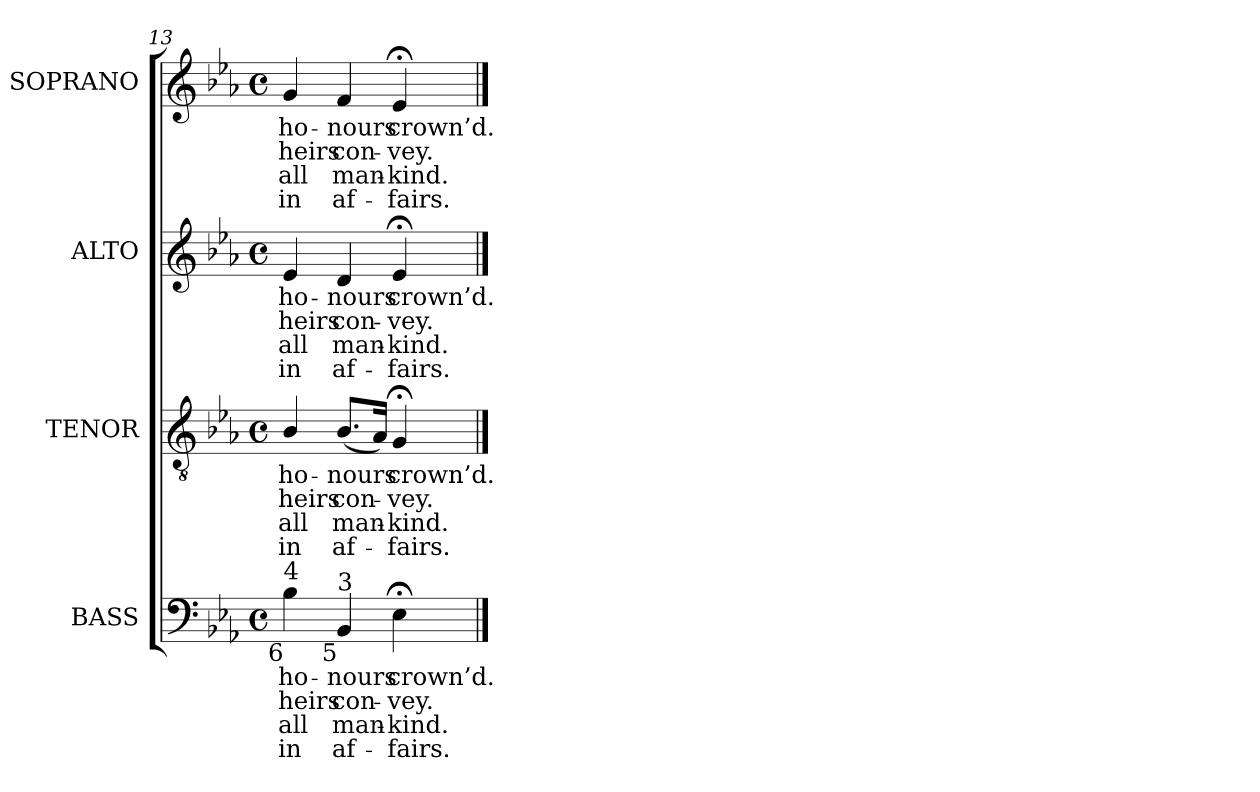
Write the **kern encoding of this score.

**kern	**text	**text	**text	**text	**kern	**text	**text	**text	**text	**kern	**text	**text	**text	**text	**kern	**text	**text	**text	**text
*part4	*part4	*part4	*part4	*part4	*part3	*part3	*part3	*part3	*part3	*part2	*part2	*part2	*part2	*part2	*part1	*part1	*part1	*part1	*part1
*staff4	*staff4	*staff4	*staff4	*staff4	*staff3	*staff3	*staff3	*staff3	*staff3	*staff2	*staff2	*staff2	*staff2	*staff2	*staff1	*staff1	*staff1	*staff1	*staff1
*I"BASS	*	*	*	*	*I"TENOR	*	*	*	*	*I"ALTO	*	*	*	*	*I"SOPRANO	*	*	*	*
*I'B.	*	*	*	*	*I'T.	*	*	*	*	*I'A.	*	*	*	*	*I'S.	*	*	*	*
*clefF4	*	*	*	*	*clefGv2	*	*	*	*	*clefG2	*	*	*	*	*clefG2	*	*	*	*
*	*	*	*	*	*ITrd7c12	*	*	*	*	*	*	*	*	*	*	*	*	*	*
*k[b-e-a-]	*	*	*	*	*k[b-e-a-]	*	*	*	*	*k[b-e-a-]	*	*	*	*	*k[b-e-a-]	*	*	*	*
*E-:	*	*	*	*	*E-:	*	*	*	*	*E-:	*	*	*	*	*E-:	*	*	*	*
*M4/4	*	*	*	*	*M4/4	*	*	*	*	*M4/4	*	*	*	*	*M4/4	*	*	*	*
*met(c)	*	*	*	*	*met(c)	*	*	*	*	*met(c)	*	*	*	*	*met(c)	*	*	*	*
=13	=13	=13	=13	=13	=13	=13	=13	=13	=13	=13	=13	=13	=13	=13	=13	=13	=13	=13	=13
!	!LO:LY:b:color=#000000	!LO:LY:b:color=#000000	!LO:LY:b:color=#000000	!LO:LY:b:color=#000000	!	!	!	!	!	!	!	!	!	!	!	!	!	!	!
!	!	!	!	!	!	!LO:LY:b:color=#000000	!LO:LY:b:color=#000000	!LO:LY:b:color=#000000	!LO:LY:b:color=#000000	!	!	!	!	!	!	!	!	!	!
!	!	!	!	!	!	!	!	!	!	!	!LO:LY:b:color=#000000	!LO:LY:b:color=#000000	!LO:LY:b:color=#000000	!LO:LY:b:color=#000000	!	!	!	!	!
!LO:TX:b:rj:t=6	!	!	!	!	!	!	!	!	!	!	!	!	!	!	!	!	!	!	!
!LO:TX:t=4	!	!	!	!	!	!	!	!	!	!	!	!	!	!	!	!	!	!	!
!	!	!	!	!	!	!	!	!	!	!	!	!	!	!	!	!LO:LY:b:color=#000000	!LO:LY:b:color=#000000	!LO:LY:b:color=#000000	!LO:LY:b:color=#000000
4B-i\	ho-	heirs	all	in	4BB-i/	ho-	heirs	all	in	4e-i/	ho-	heirs	all	in	4gi/	ho-	heirs	all	in
!	!LO:LY:b:color=#000000	!LO:LY:b:color=#000000	!LO:LY:b:color=#000000	!LO:LY:b:color=#000000	!	!	!	!	!	!	!	!	!	!	!	!	!	!	!
!	!	!	!	!	!	!LO:LY:b:color=#000000	!LO:LY:b:color=#000000	!LO:LY:b:color=#000000	!LO:LY:b:color=#000000	!	!	!	!	!	!	!	!	!	!
!	!	!	!	!	!	!	!	!	!	!	!LO:LY:b:color=#000000	!LO:LY:b:color=#000000	!LO:LY:b:color=#000000	!LO:LY:b:color=#000000	!	!	!	!	!
!LO:TX:b:rj:t=5	!	!	!	!	!	!	!	!	!	!	!	!	!	!	!	!	!	!	!
!LO:TX:t=3	!	!	!	!	!	!	!	!	!	!	!	!	!	!	!	!	!	!	!
!	!	!	!	!	!	!	!	!	!	!	!	!	!	!	!	!LO:LY:b:color=#000000	!LO:LY:b:color=#000000	!LO:LY:b:color=#000000	!LO:LY:b:color=#000000
4BB-i/	-nours	con-	man-	-af-	(8.BB-i/L	-nours	con-	man-	-af-	4di/	-nours	con-	man-	-af-	4fi/	-nours	con-	man-	-af-
.	.	.	.	.	16AA-i/Jk)	.	.	.	.	.	.	.	.	.	.	.	.	.	.
!	!LO:LY:b:color=#000000	!LO:LY:b:color=#000000	!LO:LY:b:color=#000000	!LO:LY:b:color=#000000	!	!	!	!	!	!	!	!	!	!	!	!	!	!	!
!	!	!	!	!	!	!LO:LY:b:color=#000000	!LO:LY:b:color=#000000	!LO:LY:b:color=#000000	!LO:LY:b:color=#000000	!	!	!	!	!	!	!	!	!	!
!	!	!	!	!	!	!	!	!	!	!	!LO:LY:b:color=#000000	!LO:LY:b:color=#000000	!LO:LY:b:color=#000000	!LO:LY:b:color=#000000	!	!	!	!	!
!	!	!	!	!	!	!	!	!	!	!	!	!	!	!	!	!LO:LY:b:color=#000000	!LO:LY:b:color=#000000	!LO:LY:b:color=#000000	!LO:LY:b:color=#000000
4E-;i\	crown’d.	-vey.	-kind.	fairs.	4GG;i/	crown’d.	-vey.	-kind.	fairs.	4e-;i/	crown’d.	-vey.	-kind.	fairs.	4e-;i/	crown’d.	-vey.	-kind.	fairs.
==	==	==	==	==	==	==	==	==	==	==	==	==	==	==	==	==	==	==	==
*-	*-	*-	*-	*-	*-	*-	*-	*-	*-	*-	*-	*-	*-	*-	*-	*-	*-	*-	*-
